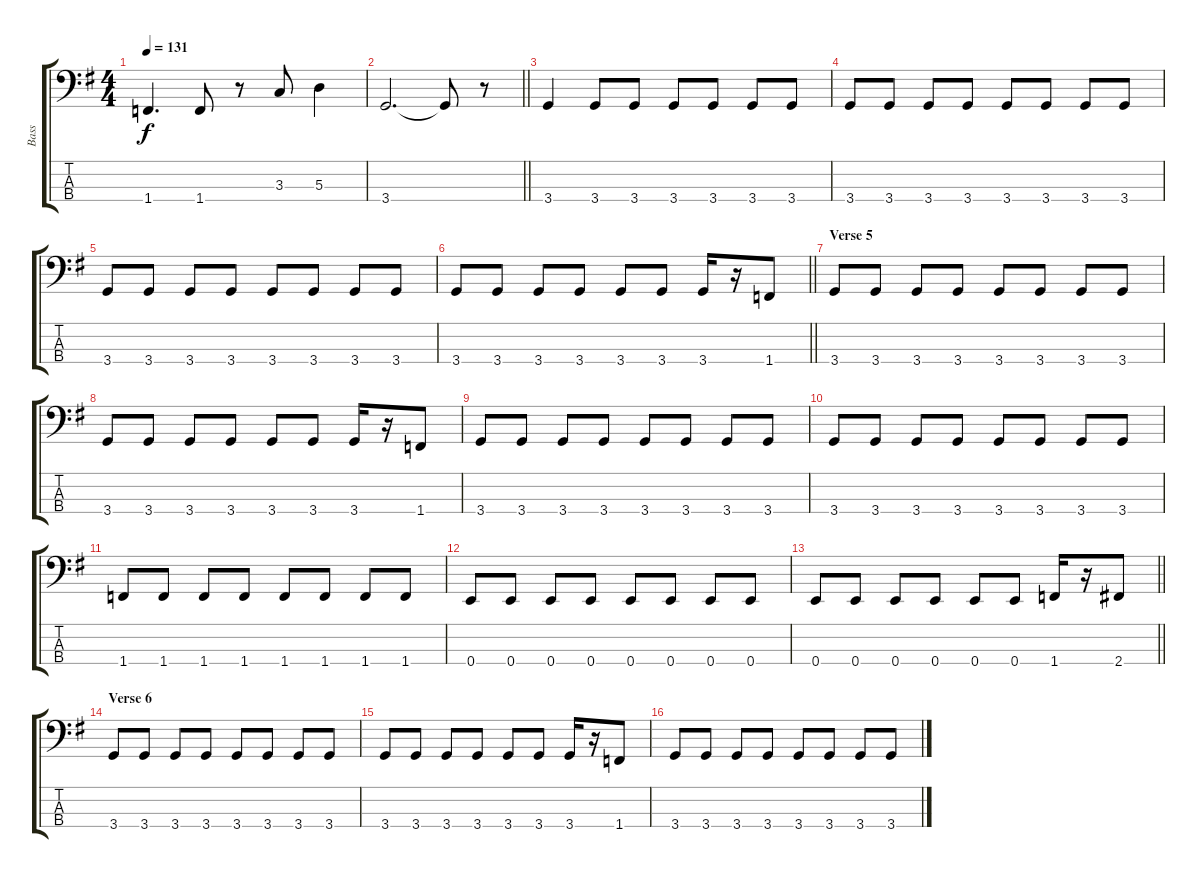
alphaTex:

\track ("Bass" "Bass") {instrument electricbasspick}
\staff {score tabs}
\tuning (G2 D2 A1 E1) {hide}
\ts (4 4)
\tempo 131
\clef f4
\ks g
1.4.4{d dy f} 1.4.8 r.8 3.3.8 5.3.4 |
\barLineRight lightlight
3.4.2{d} 3.4{t}.8 r.8 |
3.4.4 3.4.8 3.4.8 3.4.8 3.4.8 3.4.8 3.4.8 |
3.4.8 3.4.8 3.4.8 3.4.8 3.4.8 3.4.8 3.4.8 3.4.8 |
3.4.8 3.4.8 3.4.8 3.4.8 3.4.8 3.4.8 3.4.8 3.4.8 |
\barLineRight lightlight
3.4.8 3.4.8 3.4.8 3.4.8 3.4.8 3.4.8 3.4.16 r.16 1.4.8 |
\section ("" "Verse 5")
3.4.8 3.4.8 3.4.8 3.4.8 3.4.8 3.4.8 3.4.8 3.4.8 |
3.4.8 3.4.8 3.4.8 3.4.8 3.4.8 3.4.8 3.4.16 r.16 1.4.8 |
3.4.8 3.4.8 3.4.8 3.4.8 3.4.8 3.4.8 3.4.8 3.4.8 |
3.4.8 3.4.8 3.4.8 3.4.8 3.4.8 3.4.8 3.4.8 3.4.8 |
1.4.8 1.4.8 1.4.8 1.4.8 1.4.8 1.4.8 1.4.8 1.4.8 |
0.4.8 0.4.8 0.4.8 0.4.8 0.4.8 0.4.8 0.4.8 0.4.8 |
\barLineRight lightlight
0.4.8 0.4.8 0.4.8 0.4.8 0.4.8 0.4.8 1.4.16 r.16 2.4.8 |
\section ("" "Verse 6")
3.4.8 3.4.8 3.4.8 3.4.8 3.4.8 3.4.8 3.4.8 3.4.8 |
3.4.8 3.4.8 3.4.8 3.4.8 3.4.8 3.4.8 3.4.16 r.16 1.4.8 |
3.4.8 3.4.8 3.4.8 3.4.8 3.4.8 3.4.8 3.4.8 3.4.8
